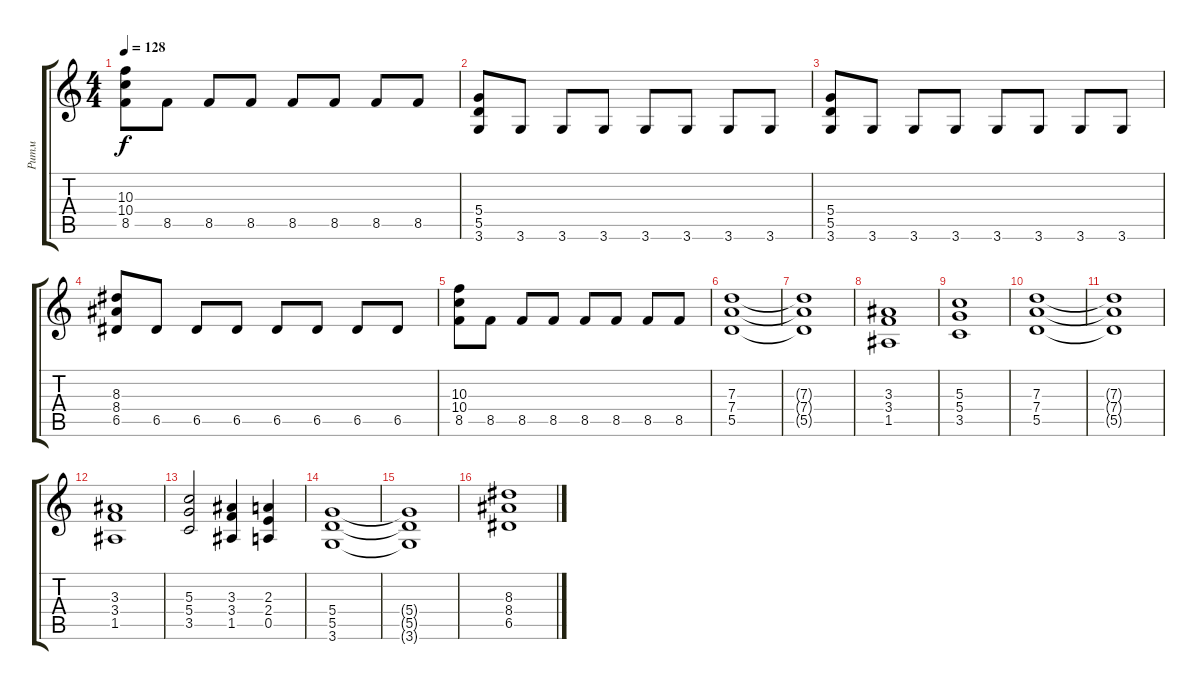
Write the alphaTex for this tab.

\track ("Ритм" "Ритм") {instrument distortionguitar}
\staff {score tabs}
\tuning (E4 B3 G3 D3 A2 E2) {hide}
\ts (4 4)
\tempo 128
\clef g2
\ks c
(10.3 10.4 8.5).8{dy f} 8.5.8 8.5.8 8.5.8 8.5.8 8.5.8 8.5.8 8.5.8 |
(5.4 5.5 3.6).8 3.6.8 3.6.8 3.6.8 3.6.8 3.6.8 3.6.8 3.6.8 |
(5.4 5.5 3.6).8 3.6.8 3.6.8 3.6.8 3.6.8 3.6.8 3.6.8 3.6.8 |
(8.3 8.4 6.5).8 6.5.8 6.5.8 6.5.8 6.5.8 6.5.8 6.5.8 6.5.8 |
(10.3 10.4 8.5).8 8.5.8 8.5.8 8.5.8 8.5.8 8.5.8 8.5.8 8.5.8 |
(7.3 7.4 5.5).1 |
(7.3{t} 7.4{t} 5.5{t}).1 |
(3.3 3.4 1.5).1 |
(5.3 5.4 3.5).1 |
(7.3 7.4 5.5).1 |
(7.3{t} 7.4{t} 5.5{t}).1 |
(3.3 3.4 1.5).1 |
(5.3 5.4 3.5).2 (3.3 3.4 1.5).4 (2.3 2.4 0.5).4 |
(5.4 5.5 3.6).1 |
(5.4{t} 5.5{t} 3.6{t}).1 |
(8.3 8.4 6.5).1
